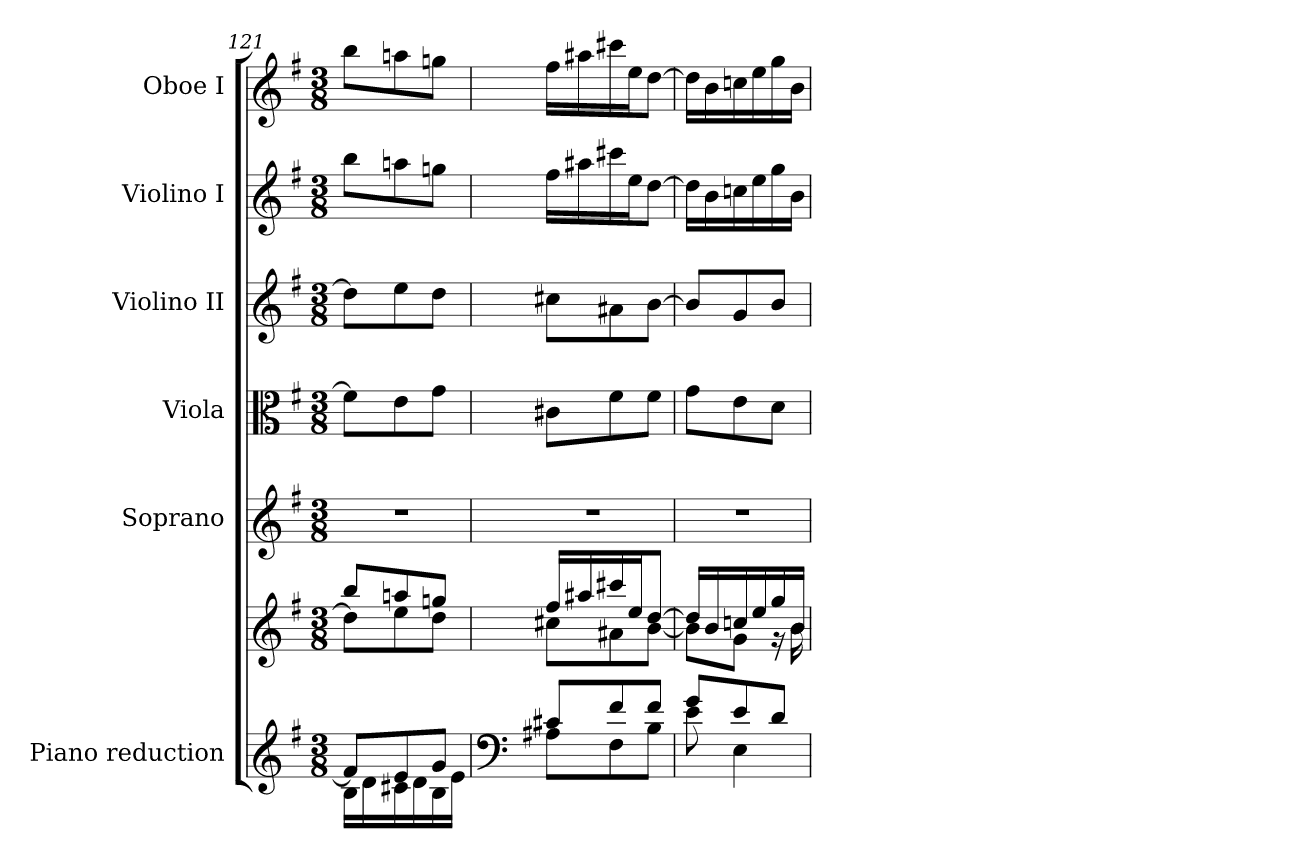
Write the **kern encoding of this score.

**kern	**kern	**kern	**kern	**kern	**kern	**kern
*part6	*part6	*part5	*part4	*part3	*part2	*part1
*staff7	*staff6	*staff5	*staff4	*staff3	*staff2	*staff1
*I"Piano reduction	*	*I"Soprano	*I"Viola	*I"Violino II	*I"Violino I	*I"Oboe I
*I'Pno	*	*	*I'Vla	*I'Vln	*I'Vln	*I'Ob
*clefG2	*clefG2	*clefG2	*clefC3	*clefG2	*clefG2	*clefG2
*k[f#]	*k[f#]	*k[f#]	*k[f#]	*k[f#]	*k[f#]	*k[f#]
*M3/8	*M3/8	*M3/8	*M3/8	*M3/8	*M3/8	*M3/8
=121	=121	=121	=121	=121	=121	=121
*^	*^	*	*	*	*	*
8f#/L]	16B\LL	8bb/L	8dd\L]	4.r	8f#\L]	8dd\L]	8bb\L	8bb\L
.	16d\	.	.	.	.	.	.	.
8e/	16c#X\	8aan/	8ee\	.	8e\	8ee\	8aan\	8aan\
.	16d\	.	.	.	.	.	.	.
8g/J	16B\	8ggn/J	8dd\J	.	8g\J	8dd\J	8ggn\J	8ggn\J
.	16e\JJ	.	.	.	.	.	.	.
!!LO:LB:g=z
=122	=122	=122	=122	=122	=122	=122	=122	=122
*clefF4	*	*	*	*	*	*	*	*
8c#X/L	8A#X\L	16ff#/LL	8cc#X\L	4.r	8c#X\L	8cc#X\L	16ff#\LL	16ff#\LL
.	.	16aa#X/	.	.	.	.	16aa#X\	16aa#X\
8f#/	8F#\	16ccc#X/	8a#X\	.	8f#\	8a#X\	16ccc#X\	16ccc#X\
.	.	16ee/J	.	.	.	.	16ee\J	16ee\J
8f#/J	8B\J	[8dd/J	[8b\J	.	8f#\J	[8b\J	[8dd\J	[8dd\J
=123	=123	=123	=123	=123	=123	=123	=123	=123
8g/L	8e\	16dd/LL]	8b\L]	4.r	8g\L	8b/L]	16dd\LL]	16dd\LL]
.	.	16b/	.	.	.	.	16b\	16b\
8e/	4E\	16ccn/	8g\J	.	8e\	8g/	16ccn\	16ccn\
.	.	16ee/	.	.	.	.	16ee\	16ee\
8d/J	.	16gg/	16r	.	8d\J	8b/J	16gg\	16gg\
.	.	16b/JJ	16b\	.	.	.	16b\JJ	16b\JJ
*v	*v	*	*	*	*	*	*	*
*	*v	*v	*	*	*	*	*
=	=	=	=	=	=	=
*-	*-	*-	*-	*-	*-	*-
